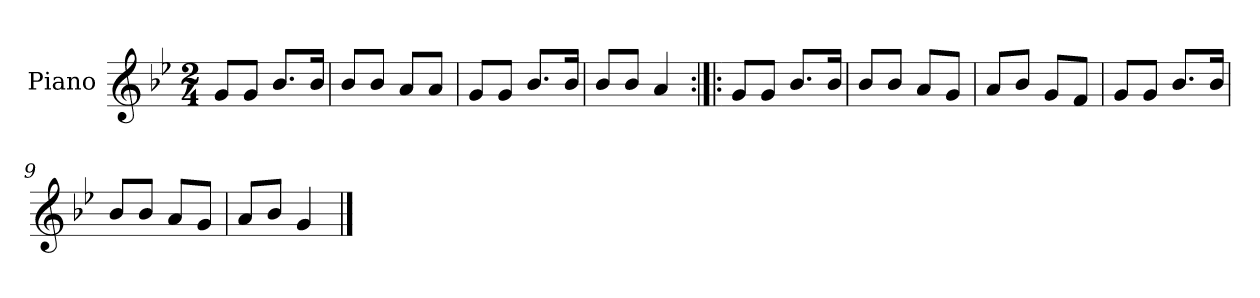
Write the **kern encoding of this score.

**kern
*part1
*staff1
*I"Piano
*I'Pno.
*clefG2
*k[b-e-]
*M2/4
=1
8g/L
8g/J
8.b-/L
16b-/Jk
=2
8b-/L
8b-/J
8a/L
8a/J
=3
8g/L
8g/J
8.b-/L
16b-/Jk
=4
8b-/L
8b-/J
4a/
=5:|!|:
8g/L
8g/J
8.b-/L
16b-/Jk
=6
8b-/L
8b-/J
8a/L
8g/J
=7
8a/L
8b-/J
8g/L
8f/J
=8
8g/L
8g/J
8.b-/L
16b-/Jk
!!LO:LB:g=z
=9
8b-/L
8b-/J
8a/L
8g/J
=10
8a/L
8b-/J
4g/
==
*-
